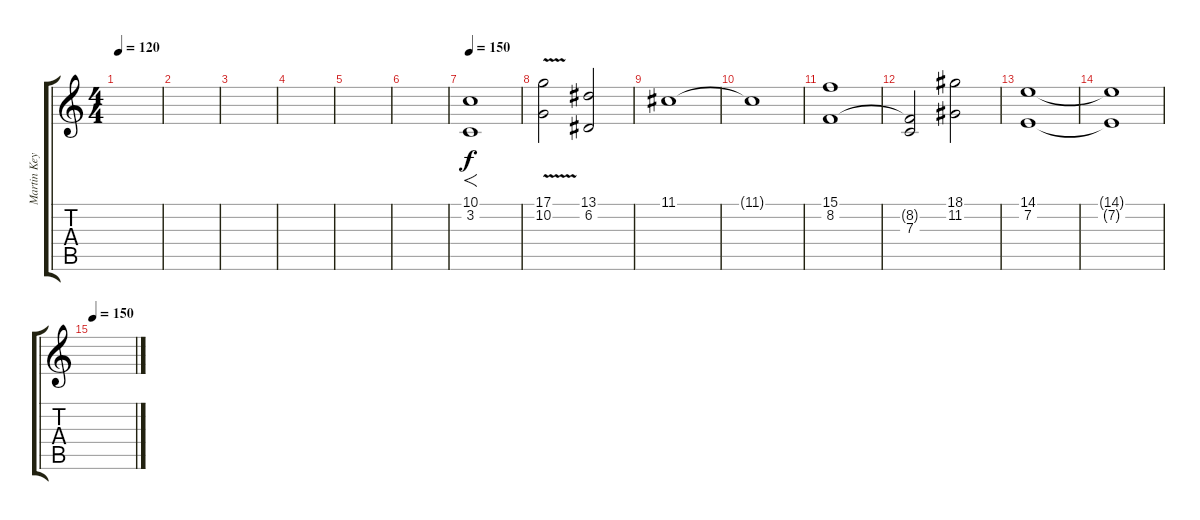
\track ("Martin Keyboard1" "Martin Key") {instrument fx7echoes}
\staff {score tabs}
\tuning (D4 A3 F3 C3 G2 D2) {hide}
\ts (4 4)
\tempo 120
\clef g2
\ks c
|
|
|
|
|
|
\tempo 150
(10.1 3.2).1{f} |
(17.1{v} 10.2{v}).2 (13.1 6.2).2 |
11.1.1 |
11.1{t}.1 |
(15.1 8.2).1 |
(8.2{t} 7.3).2 (18.1 11.2).2 |
(14.1 7.2).1 |
(14.1{t} 7.2{t}).1 |
\tempo 150
